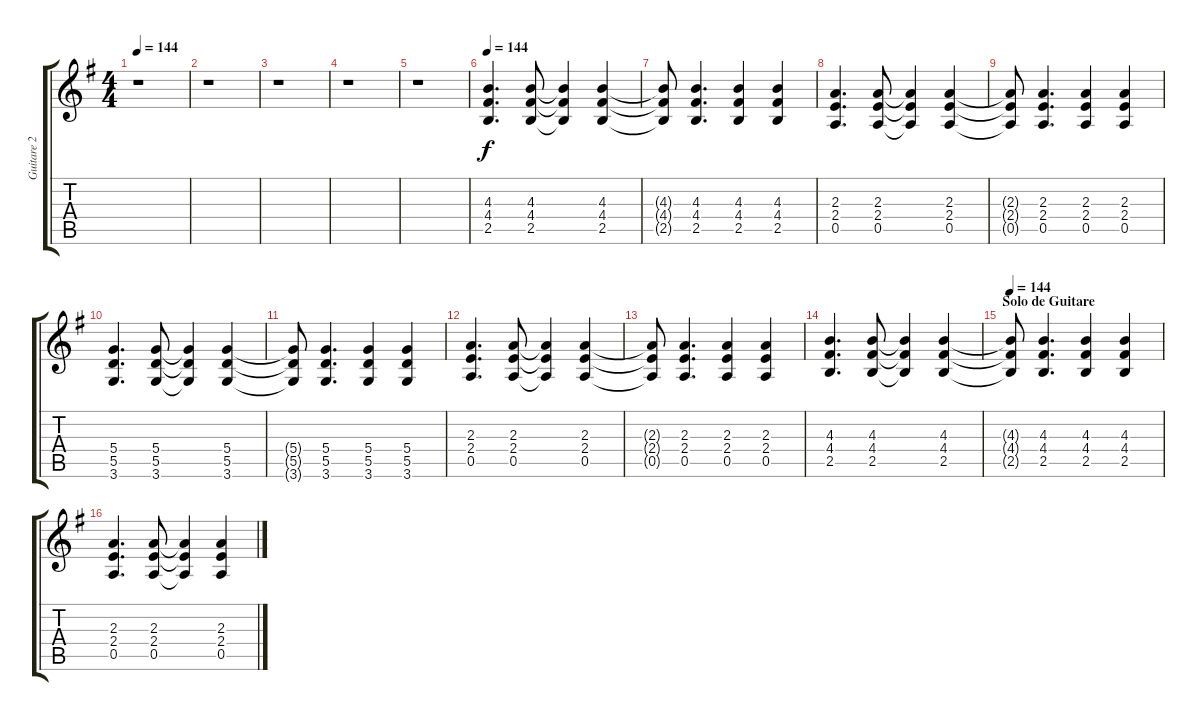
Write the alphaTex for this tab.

\track ("Guitare 2 " "Guitare 2 ") {instrument distortionguitar}
\staff {score tabs}
\tuning (E4 B3 G3 D3 A2 E2) {hide}
\ts (4 4)
\tempo 144
\clef g2
\ks g
r.1{dy f} |
r.1 |
r.1 |
r.1 |
r.1 |
\tempo 144
(4.3 4.4 2.5).4{d volume 4} (4.3 4.4 2.5).8 (4.3{t} 4.4{t} 2.5{t}).4 (4.3 4.4 2.5).4 |
(4.3{t} 4.4{t} 2.5{t}).8 (4.3 4.4 2.5).4{d} (4.3 4.4 2.5).4 (4.3 4.4 2.5).4 |
(2.3 2.4 0.5).4{d} (2.3 2.4 0.5).8 (2.3{t} 2.4{t} 0.5{t}).4 (2.3 2.4 0.5).4 |
(2.3{t} 2.4{t} 0.5{t}).8 (2.3 2.4 0.5).4{d} (2.3 2.4 0.5).4 (2.3 2.4 0.5).4 |
(5.4 5.5 3.6).4{d} (5.4 5.5 3.6).8 (5.4{t} 5.5{t} 3.6{t}).4 (5.4 5.5 3.6).4 |
(5.4{t} 5.5{t} 3.6{t}).8 (5.4 5.5 3.6).4{d} (5.4 5.5 3.6).4 (5.4 5.5 3.6).4 |
(2.3 2.4 0.5).4{d} (2.3 2.4 0.5).8 (2.3{t} 2.4{t} 0.5{t}).4 (2.3 2.4 0.5).4 |
(2.3{t} 2.4{t} 0.5{t}).8 (2.3 2.4 0.5).4{d} (2.3 2.4 0.5).4 (2.3 2.4 0.5).4 |
(4.3 4.4 2.5).4{d} (4.3 4.4 2.5).8 (4.3{t} 4.4{t} 2.5{t}).4 (4.3 4.4 2.5).4 |
\section ("" "Solo de Guitare")
\tempo 144
(4.3{t} 4.4{t} 2.5{t}).8 (4.3 4.4 2.5).4{d} (4.3 4.4 2.5).4 (4.3 4.4 2.5).4 |
(2.3 2.4 0.5).4{d} (2.3 2.4 0.5).8 (2.3{t} 2.4{t} 0.5{t}).4 (2.3 2.4 0.5).4
